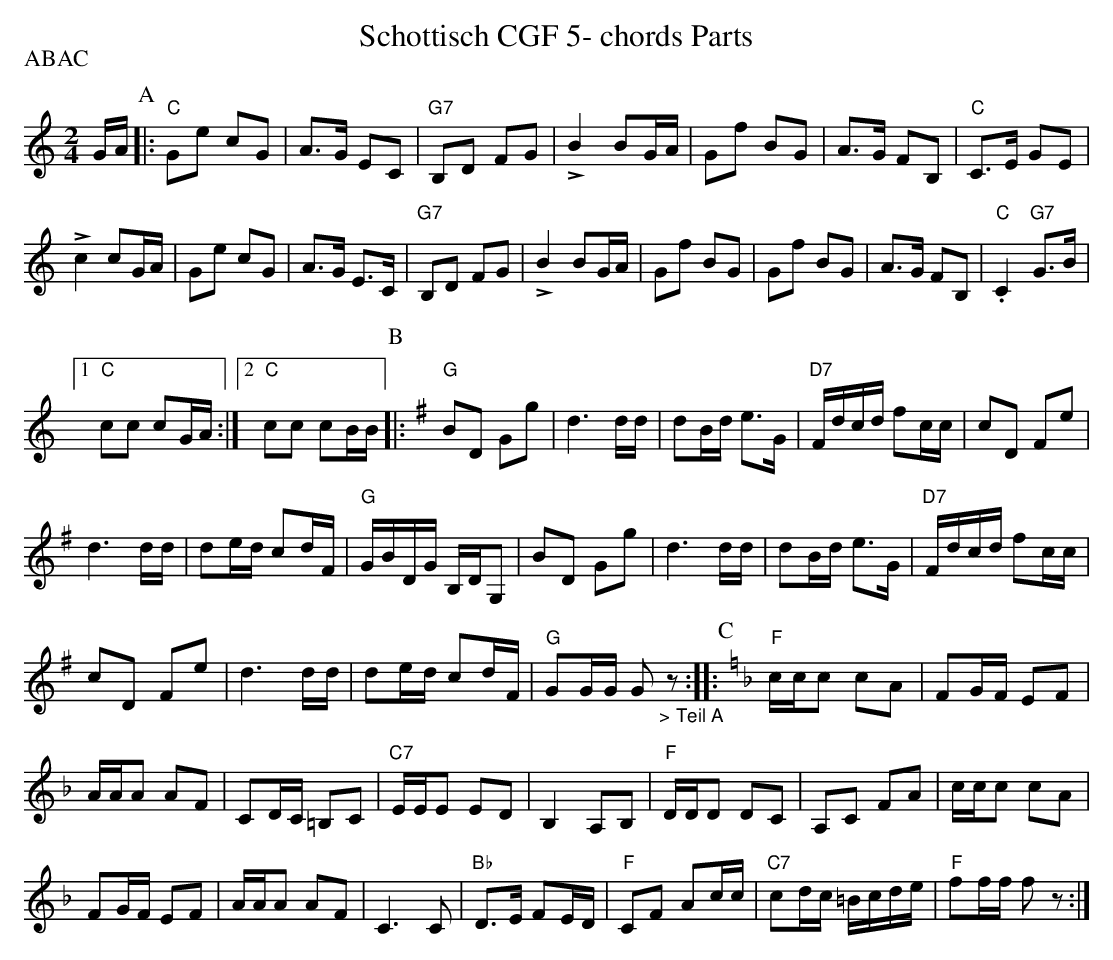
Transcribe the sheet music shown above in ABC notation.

X:1
T:Schottisch CGF 5- chords Parts
P:ABAC
M:2/4
L:1/8
K:Cmaj%%MIDI gchordon
G/2A/2 [P:A] |: "C"Ge cG | A>G EC | "G7"B,D FG | !>!B2 BG/2A/2 | Gf BG | A>G FB, | "C"C>E GE |
!>!c2 cG/2A/2 | Ge cG | A>G E>C | "G7"B,D FG | !>!B2 BG/2A/2 | Gf BG | Gf BG | A>G FB, | "C".C2 "G7"G>B |1
"C"cc cG/2A/2 :|2 "C"cc cB/2B/2 [P:B] |: [K:Gmaj] "G"BD Gg | d3d/2d/2 | dB/2d/2 e>G | "D7"F/2d/2c/2d/2 fc/2c/2 | cD Fe |
d3d/2d/2 | de/2d/2 cd/2F/2 | "G"G/2B/2D/2G/2 B,/2D/2G, | BD Gg | d3d/2d/2 | dB/2d/2 e>G | "D7"F/2d/2c/2d/2 fc/2c/2 |
cD Fe | d3d/2d/2 | de/2d/2 cd/2F/2 | "G"GG/2G/2 G"_> Teil A"z :: [P:C] [K:Fmaj] "F"c/2c/2c cA | FG/2F/2 EF |
A/2A/2A AF | CD/2C/2 =B,C | "C7"E/2E/2E ED | B,2 A,B, | "F"D/2D/2D DC | A,C FA | c/2c/2c cA |
FG/2F/2 EF | A/2A/2A AF | C3C | "Bb"D>E FE/2D/2 | "F"CF Ac/2c/2 | "C7"cd/2c/2 =B/2c/2d/2e/2 | "F"ff/2f/2 fz :|
